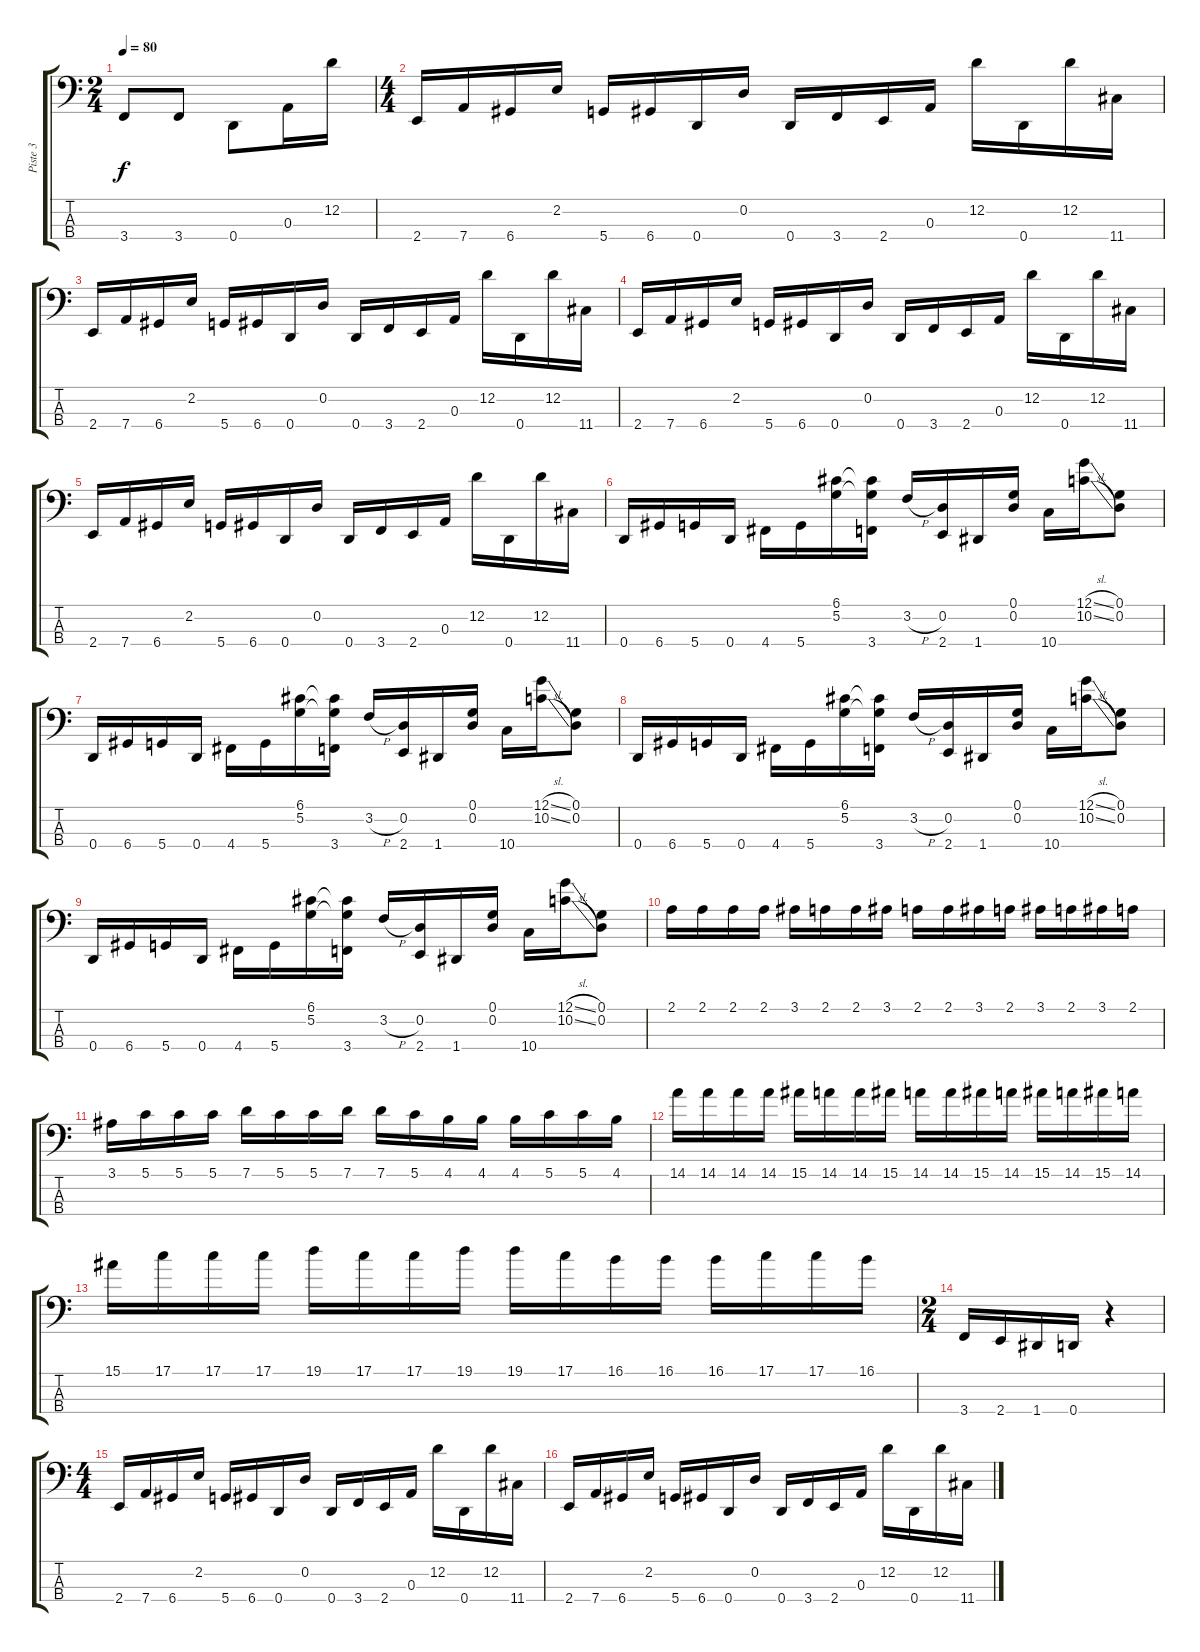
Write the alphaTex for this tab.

\track ("Piste 3" "Piste 3") {instrument electricbassfinger}
\staff {score tabs}
\tuning (G2 D2 A1 D1) {hide}
\ts (2 4)
\tempo 80
\clef f4
\ks c
3.4.8{dy f instrument electricbassfinger} 3.4.8 0.4.8 0.3.16 12.2.16 |
\ts (4 4)
2.4.16 7.4.16 6.4.16 2.2.16 5.4.16 6.4.16 0.4.16 0.2.16 0.4.16 3.4.16 2.4.16 0.3.16 12.2.16 0.4.16 12.2.16 11.4.16 |
2.4.16 7.4.16 6.4.16 2.2.16 5.4.16 6.4.16 0.4.16 0.2.16 0.4.16 3.4.16 2.4.16 0.3.16 12.2.16 0.4.16 12.2.16 11.4.16 |
2.4.16 7.4.16 6.4.16 2.2.16 5.4.16 6.4.16 0.4.16 0.2.16 0.4.16 3.4.16 2.4.16 0.3.16 12.2.16 0.4.16 12.2.16 11.4.16 |
2.4.16 7.4.16 6.4.16 2.2.16 5.4.16 6.4.16 0.4.16 0.2.16 0.4.16 3.4.16 2.4.16 0.3.16 12.2.16 0.4.16 12.2.16 11.4.16 |
0.4.16{instrument electricbassfinger} 6.4.16 5.4.16 0.4.16 4.4.16 5.4.16 (6.1 5.2).16{instrument slapbass1} (6.1{t} 5.2{t} 3.4).16{instrument electricbassfinger} 3.2{h}.16 (0.2 2.4).16 1.4.16 (0.1 0.2).16{instrument slapbass1} 10.4.16 (12.1{sl} 10.2{sl}).16 (0.1 0.2).8 |
0.4.16{instrument electricbassfinger} 6.4.16 5.4.16 0.4.16 4.4.16 5.4.16 (6.1 5.2).16{instrument slapbass1} (6.1{t} 5.2{t} 3.4).16{instrument electricbassfinger} 3.2{h}.16 (0.2 2.4).16 1.4.16 (0.1 0.2).16{instrument slapbass1} 10.4.16 (12.1{sl} 10.2{sl}).16 (0.1 0.2).8 |
0.4.16{instrument electricbassfinger} 6.4.16 5.4.16 0.4.16 4.4.16 5.4.16 (6.1 5.2).16{instrument slapbass1} (6.1{t} 5.2{t} 3.4).16{instrument electricbassfinger} 3.2{h}.16 (0.2 2.4).16 1.4.16 (0.1 0.2).16{instrument slapbass1} 10.4.16 (12.1{sl} 10.2{sl}).16 (0.1 0.2).8 |
0.4.16{instrument electricbassfinger} 6.4.16 5.4.16 0.4.16 4.4.16 5.4.16 (6.1 5.2).16{instrument slapbass1} (6.1{t} 5.2{t} 3.4).16{instrument electricbassfinger} 3.2{h}.16 (0.2 2.4).16 1.4.16 (0.1 0.2).16{instrument slapbass1} 10.4.16 (12.1{sl} 10.2{sl}).16 (0.1 0.2).8 |
2.1.16 2.1.16 2.1.16 2.1.16 3.1.16 2.1.16 2.1.16 3.1.16 2.1.16 2.1.16 3.1.16 2.1.16 3.1.16 2.1.16 3.1.16 2.1.16 |
3.1.16 5.1.16 5.1.16 5.1.16 7.1.16 5.1.16 5.1.16 7.1.16 7.1.16 5.1.16 4.1.16 4.1.16 4.1.16 5.1.16 5.1.16 4.1.16 |
14.1.16 14.1.16 14.1.16 14.1.16 15.1.16 14.1.16 14.1.16 15.1.16 14.1.16 14.1.16 15.1.16 14.1.16 15.1.16 14.1.16 15.1.16 14.1.16 |
15.1.16 17.1.16 17.1.16 17.1.16 19.1.16 17.1.16 17.1.16 19.1.16 19.1.16 17.1.16 16.1.16 16.1.16 16.1.16 17.1.16 17.1.16 16.1.16 |
\ts (2 4)
3.4.16 2.4.16 1.4.16 0.4.16 r.4 |
\ts (4 4)
2.4.16{instrument electricbassfinger} 7.4.16 6.4.16 2.2.16 5.4.16 6.4.16 0.4.16 0.2.16 0.4.16 3.4.16 2.4.16 0.3.16 12.2.16 0.4.16 12.2.16 11.4.16 |
2.4.16 7.4.16 6.4.16 2.2.16 5.4.16 6.4.16 0.4.16 0.2.16 0.4.16 3.4.16 2.4.16 0.3.16 12.2.16 0.4.16 12.2.16 11.4.16
